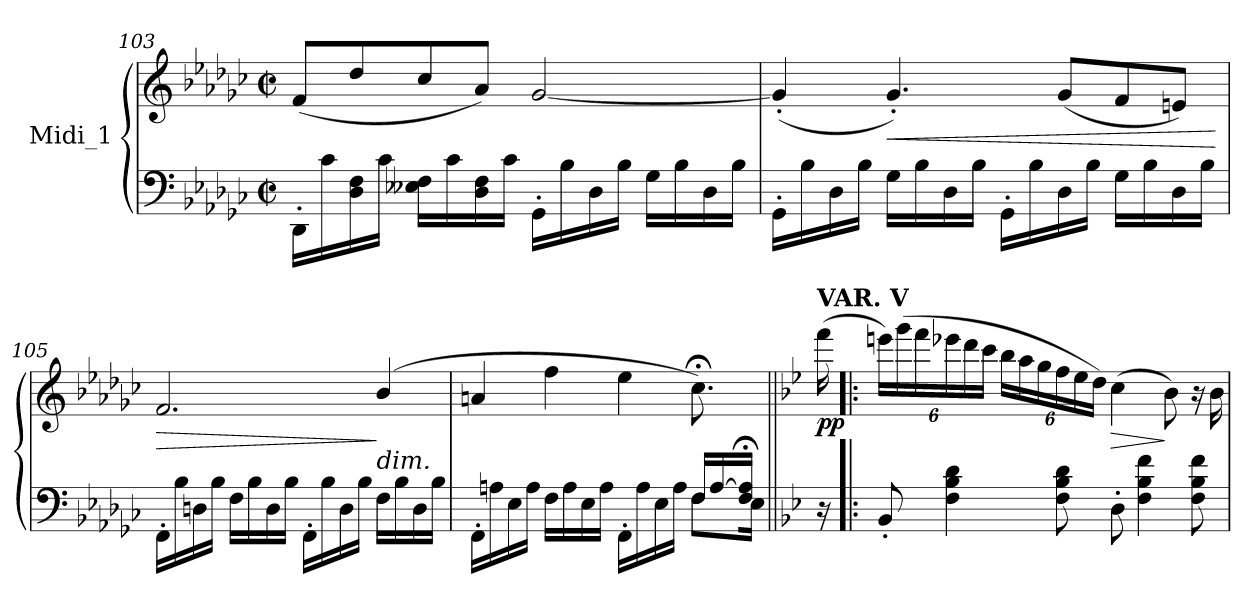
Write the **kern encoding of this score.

**kern	**kern	**dynam
*part1	*part1	*part1
*staff2	*staff1	*staff1/2
*I"Midi_1	*	*
!!LO:LB:g=z
*clefF4	*clefG2	*
*k[b-e-a-d-g-c-]	*k[b-e-a-d-g-c-]	*
*G-:	*G-:	*
*M2/2	*M2/2	*
*met(c|)	*met(c|)	*
=103	=103	=103
16DD-'\LL	(8f/L	.
16c-\	.	.
16D-\ 16F\	8dd-/	.
16c-\JJ	.	.
16E--X\ 16F\LL	8cc-/	.
16c-\	.	.
16D-\ 16F\	8a-/J)	.
16c-\JJ	.	.
16GG-'\LL	[2g-/	.
16B-\	.	.
16D-\	.	.
16B-\JJ	.	.
16G-\LL	.	.
16B-\	.	.
16D-\	.	.
16B-\JJ	.	.
!!LO:LB:g=z
=104	=104	=104
*^	*	*
16GG-'\LL	2ryy	(4g-'/]	.
16B-\	.	.	.
16D-\	.	.	.
16B-\JJ	.	.	.
!	!	!	!LO:HP:b
16G-\LL	.	4.g-'/)	<
16B-\	.	.	.
16D-\	.	.	.
16B-\JJ	.	.	.
16GG-'\LL	2ryy	.	.
16B-\	.	.	.
16D-\	.	(8g-/L	.
16B-\JJ	.	.	.
16G-\LL	.	8f/	.
16B-\	.	.	.
16D-\	.	8en/J)	.
16B-\JJ	.	.	.
*v	*v	*	*
.	.	[
=105	=105	=105
*^	*	*
!	!	!	!LO:HP:b
16FF'\LL	2ryy	2.f/	>
16B-\	.	.	.
16Dn\	.	.	.
16B-\JJ	.	.	.
16F\LL	.	.	.
16B-\	.	.	.
16D\	.	.	.
16B-\JJ	.	.	.
16FF'\LL	2ryy	.	.
16B-\	.	.	.
16D\	.	.	.
16B-\JJ	.	.	.
!	!	!LO:TX:b:i:t=dim.	!
16F\LL	.	(>4b-/	]
16B-\	.	.	.
16D\	.	.	.
16B-\JJ	.	.	.
!!LO:LB:g=z
=106	=106	=106	=106
16FF'\LL	2ryy	4an/	.
16An\	.	.	.
16E-\	.	.	.
16A\JJ	.	.	.
16F\LL	.	4ff\	.
16A\	.	.	.
16E-\	.	.	.
16A\JJ	.	.	.
16FF'\LL	4ryy	4ee-\	.
16A\	.	.	.
16E-\	.	.	.
16A\JJ	.	.	.
16F/LL	8F\L	8.cc-;<\)	.
[16A/	.	.	.
16F/;< 16A/];<JJ	16E-\Jk	.	.
*v	*v	*	*
!!LO:PB:g=z
=107||	=107||	=107||
*k[b-e-]	*k[b-e-]	*
*B-:	*B-:	*
*^	*	*
!	!	!LO:TX:a:B:t=VAR. V	!
!	!	!	!LO:DY:b
*v	*v	*	*
16r	(>16fff\	pp
=108!|:	=108!|:	=108!|:
*	*Xbrackettup	*
8BB-'/	24eeen\LL)	.
.	(>24ggg\	.
.	24fff\	.
4F\ 4B-\ 4d\	24eee-X\	.
.	24ddd\	.
.	24ccc\JJ	.
.	24bb-\LL	.
.	24aa\	.
.	24gg\	.
8F\ 8B-\ 8d\	24ff\	.
.	24ee-\	.
.	24dd\JJ)	.
!	!	!LO:HP:b
8D'\	(>4cc\	>
4F\ 4B-\ 4f\	.	.
.	8b-\)	]
8F\ 8B-\ 8f\	16r	.
.	16b-\	.
=	=	=
*-	*-	*-
